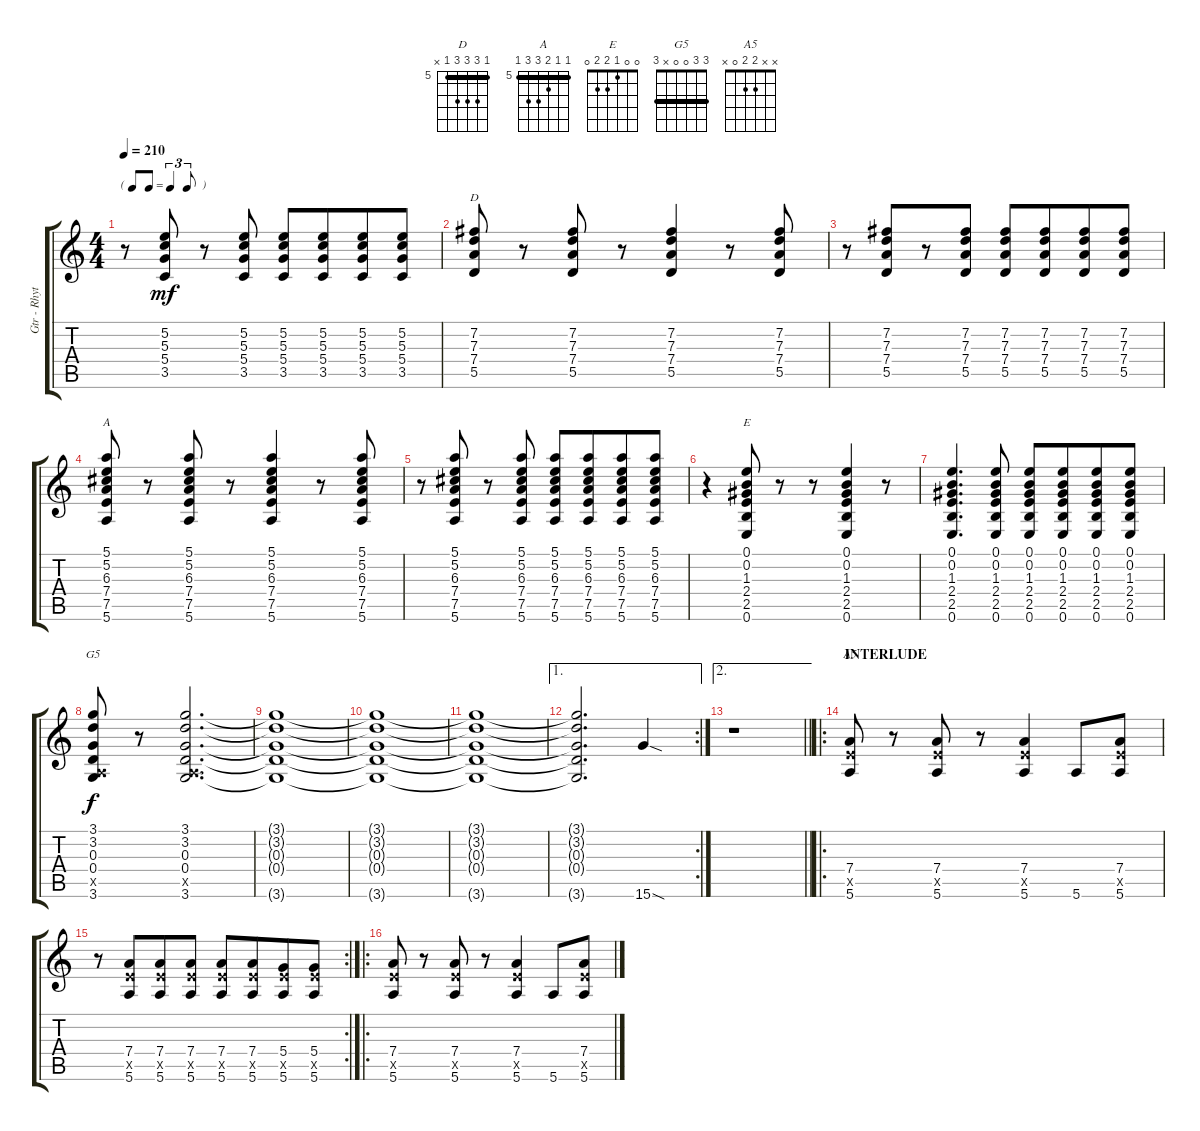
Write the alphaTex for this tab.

\track ("Gtr - Rhythm 1" "Gtr - Rhyt") {instrument overdrivenguitar}
\staff {score tabs}
\tuning (E4 B3 G3 D3 A2 E2) {hide}
\chord ("D" 5 7 7 7 5 x) {firstfret 5 barre 5}
\chord ("A" 5 5 6 7 7 5) {firstfret 5 barre 5}
\chord ("E" 0 0 1 2 2 0)
\chord ("G5" 3 3 0 0 x 3) {barre 3}
\chord ("A5" x x 2 2 0 x)
\ts (4 4)
\tf triplet8th
\tempo 210
\clef g2
\ks c
r.8{dy mf} (5.2 5.3 5.4 3.5).8 r.8 (5.2 5.3 5.4 3.5).8 (5.2 5.3 5.4 3.5).8 (5.2 5.3 5.4 3.5).8{beam merge} (5.2 5.3 5.4 3.5).8 (5.2 5.3 5.4 3.5).8 |
(7.2 7.3 7.4 5.5).8{ch "D"} r.8 (7.2 7.3 7.4 5.5).8 r.8 (7.2 7.3 7.4 5.5).4 r.8 (7.2 7.3 7.4 5.5).8 |
r.8 (7.2 7.3 7.4 5.5).8{beam merge} r.8 (7.2 7.3 7.4 5.5).8 (7.2 7.3 7.4 5.5).8 (7.2 7.3 7.4 5.5).8{beam merge} (7.2 7.3 7.4 5.5).8 (7.2 7.3 7.4 5.5).8 |
(5.1 5.2 6.3 7.4 7.5 5.6).8{ch "A"} r.8 (5.1 5.2 6.3 7.4 7.5 5.6).8 r.8 (5.1 5.2 6.3 7.4 7.5 5.6).4 r.8 (5.1 5.2 6.3 7.4 7.5 5.6).8 |
r.8 (5.1 5.2 6.3 7.4 7.5 5.6).8 r.8 (5.1 5.2 6.3 7.4 7.5 5.6).8 (5.1 5.2 6.3 7.4 7.5 5.6).8 (5.1 5.2 6.3 7.4 7.5 5.6).8{beam merge} (5.1 5.2 6.3 7.4 7.5 5.6).8 (5.1 5.2 6.3 7.4 7.5 5.6).8 |
r.4 (0.1 0.2 1.3 2.4 2.5 0.6).8{ch "E"} r.8 r.8 (0.1 0.2 1.3 2.4 2.5 0.6).4 r.8 |
(0.1 0.2 1.3 2.4 2.5 0.6).4{d} (0.1 0.2 1.3 2.4 2.5 0.6).8 (0.1 0.2 1.3 2.4 2.5 0.6).8 (0.1 0.2 1.3 2.4 2.5 0.6).8{beam merge} (0.1 0.2 1.3 2.4 2.5 0.6).8 (0.1 0.2 1.3 2.4 2.5 0.6).8 |
(3.1 3.2 0.3 0.4 0.5{x} 3.6).8{ch "G5" dy f} r.8 (3.1 3.2 0.3 0.4 0.5{x} 3.6).2{d} |
(3.1{t} 3.2{t} 0.3{t} 0.4{t} 3.6{t}).1 |
(3.1{t} 3.2{t} 0.3{t} 0.4{t} 3.6{t}).1 |
(3.1{t} 3.2{t} 0.3{t} 0.4{t} 3.6{t}).1 |
\ae 1
\rc 2
(3.1{t} 3.2{t} 0.3{t} 0.4{t} 3.6{t}).2{d} 15.6{sod}.4 |
\ae 2
\barLineRight lightlight
r.1 |
\ro
\section ("" "INTERLUDE")
(7.4 7.5{x} 5.6).8{ch "A5"} r.8 (7.4 7.5{x} 5.6).8 r.8 (7.4 7.5{x} 5.6).4 5.6.8 (7.4 7.5{x} 5.6).8 |
\rc 2
r.8 (7.4 7.5{x} 5.6).8{beam merge} (7.4 7.5{x} 5.6).8 (7.4 7.5{x} 5.6).8 (7.4 7.5{x} 5.6).8 (7.4 7.5{x} 5.6).8{beam merge} (5.4 7.5{x} 5.6).8 (5.4 7.5{x} 5.6).8 |
\ro
(7.4 7.5{x} 5.6).8 r.8 (7.4 7.5{x} 5.6).8 r.8 (7.4 7.5{x} 5.6).4 5.6.8 (7.4 7.5{x} 5.6).8
